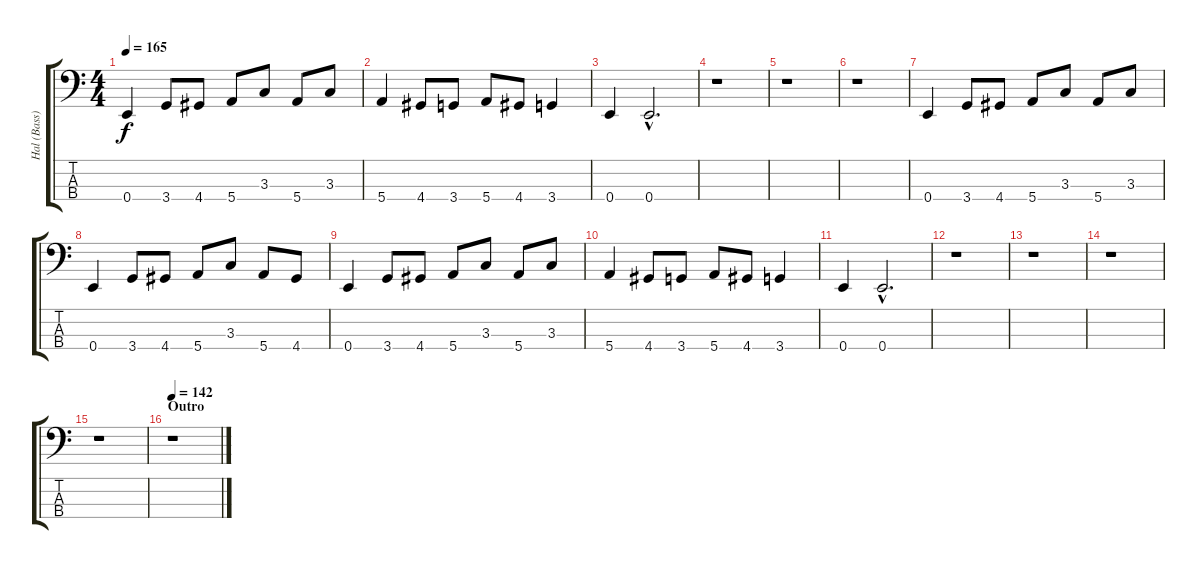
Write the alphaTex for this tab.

\track ("Hal (Bass)" "Hal (Bass)") {instrument electricbassfinger}
\staff {score tabs}
\tuning (G2 D2 A1 E1) {hide}
\ts (4 4)
\tempo 165
\clef f4
\ks c
0.4.4{dy f} 3.4.8 4.4.8 5.4.8 3.3.8 5.4.8 3.3.8 |
5.4.4 4.4.8 3.4.8 5.4.8 4.4.8 3.4.4 |
0.4.4 0.4{hac}.2{d} |
r.1 |
r.1 |
r.1 |
0.4.4 3.4.8 4.4.8 5.4.8 3.3.8 5.4.8 3.3.8 |
0.4.4 3.4.8 4.4.8 5.4.8 3.3.8 5.4.8 4.4.8 |
0.4.4 3.4.8 4.4.8 5.4.8 3.3.8 5.4.8 3.3.8 |
5.4.4 4.4.8 3.4.8 5.4.8 4.4.8 3.4.4 |
0.4.4 0.4{hac}.2{d} |
r.1 |
r.1 |
r.1 |
r.1 |
\section ("" "Outro")
\tempo 142
r.1
